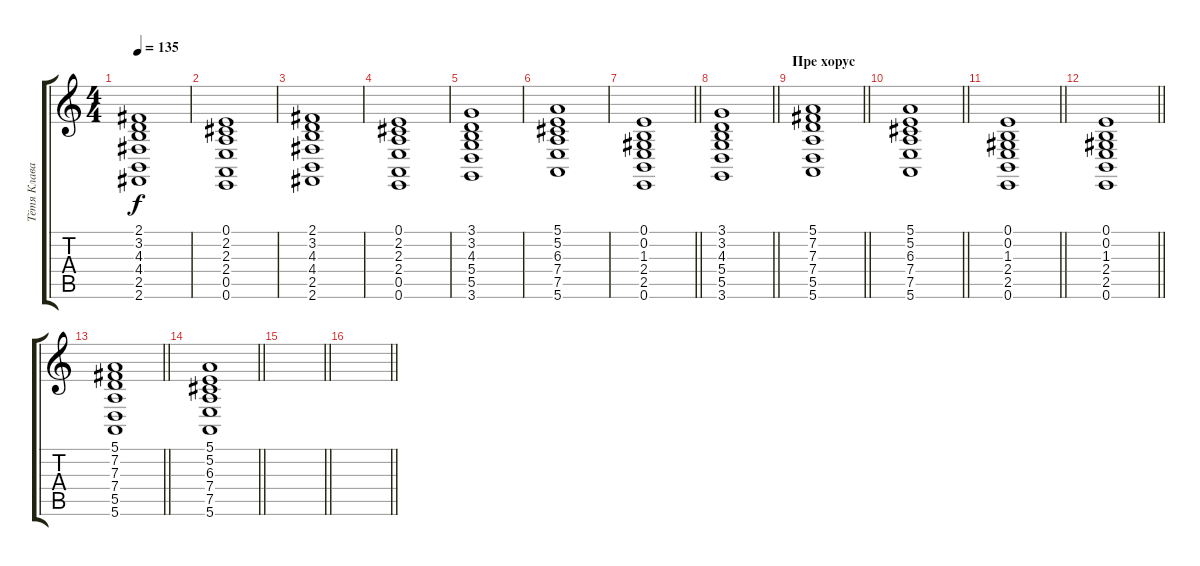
\track ("Тётя Клава" "Тётя Клава") {instrument stringensemble1}
\staff {score tabs}
\tuning (E4 B3 G3 D3 A2 E2) {hide}
\ts (4 4)
\tempo 135
\clef g2
\ks c
(2.1 3.2 4.3 4.4 2.5 2.6).1{dy f} |
(0.1 2.2 2.3 2.4 0.5 0.6).1 |
(2.1 3.2 4.3 4.4 2.5 2.6).1 |
(0.1 2.2 2.3 2.4 0.5 0.6).1 |
(3.1 3.2 4.3 5.4 5.5 3.6).1 |
(5.1 5.2 6.3 7.4 7.5 5.6).1 |
\barLineRight lightlight
(0.1 0.2 1.3 2.4 2.5 0.6).1 |
\barLineRight lightlight
(3.1 3.2 4.3 5.4 5.5 3.6).1 |
\section ("" "Пре хорус")
\barLineRight lightlight
(5.1 7.2 7.3 7.4 5.5 5.6).1 |
\barLineRight lightlight
(5.1 5.2 6.3 7.4 7.5 5.6).1 |
\barLineRight lightlight
(0.1 0.2 1.3 2.4 2.5 0.6).1 |
\barLineRight lightlight
(0.1 0.2 1.3 2.4 2.5 0.6).1 |
\barLineRight lightlight
(5.1 7.2 7.3 7.4 5.5 5.6).1 |
\barLineRight lightlight
(5.1 5.2 6.3 7.4 7.5 5.6).1 |
\section ("" "")
\barLineRight lightlight
|
\barLineRight lightlight
